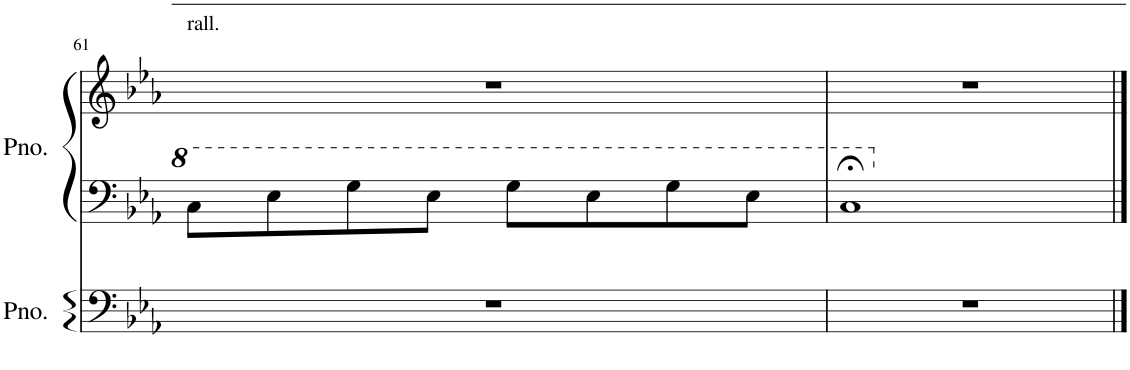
**kern	**kern	**kern
*part2	*part1	*part1
*staff3	*staff2	*staff1
*I"Piano	*I"Piano	*
*I'Pno.	*I'Pno.	*
!!LO:PB:g=z
*clefF4	*clefF4	*clefG2
*k[b-e-a-]	*k[b-e-a-]	*k[b-e-a-]
*M4/4	*M4/4	*M4/4
=61	=61	=61
!	!	!LO:TX:a:t=rall.
1r	8c\L	1r
.	8e-\	.
.	8g\	.
.	8e-\J	.
.	8g\L	.
.	8e-\	.
.	8g\	.
.	8e-\J	.
=62	=62	=62
1r	1c;<	1r
==	==	==
*-	*-	*-
